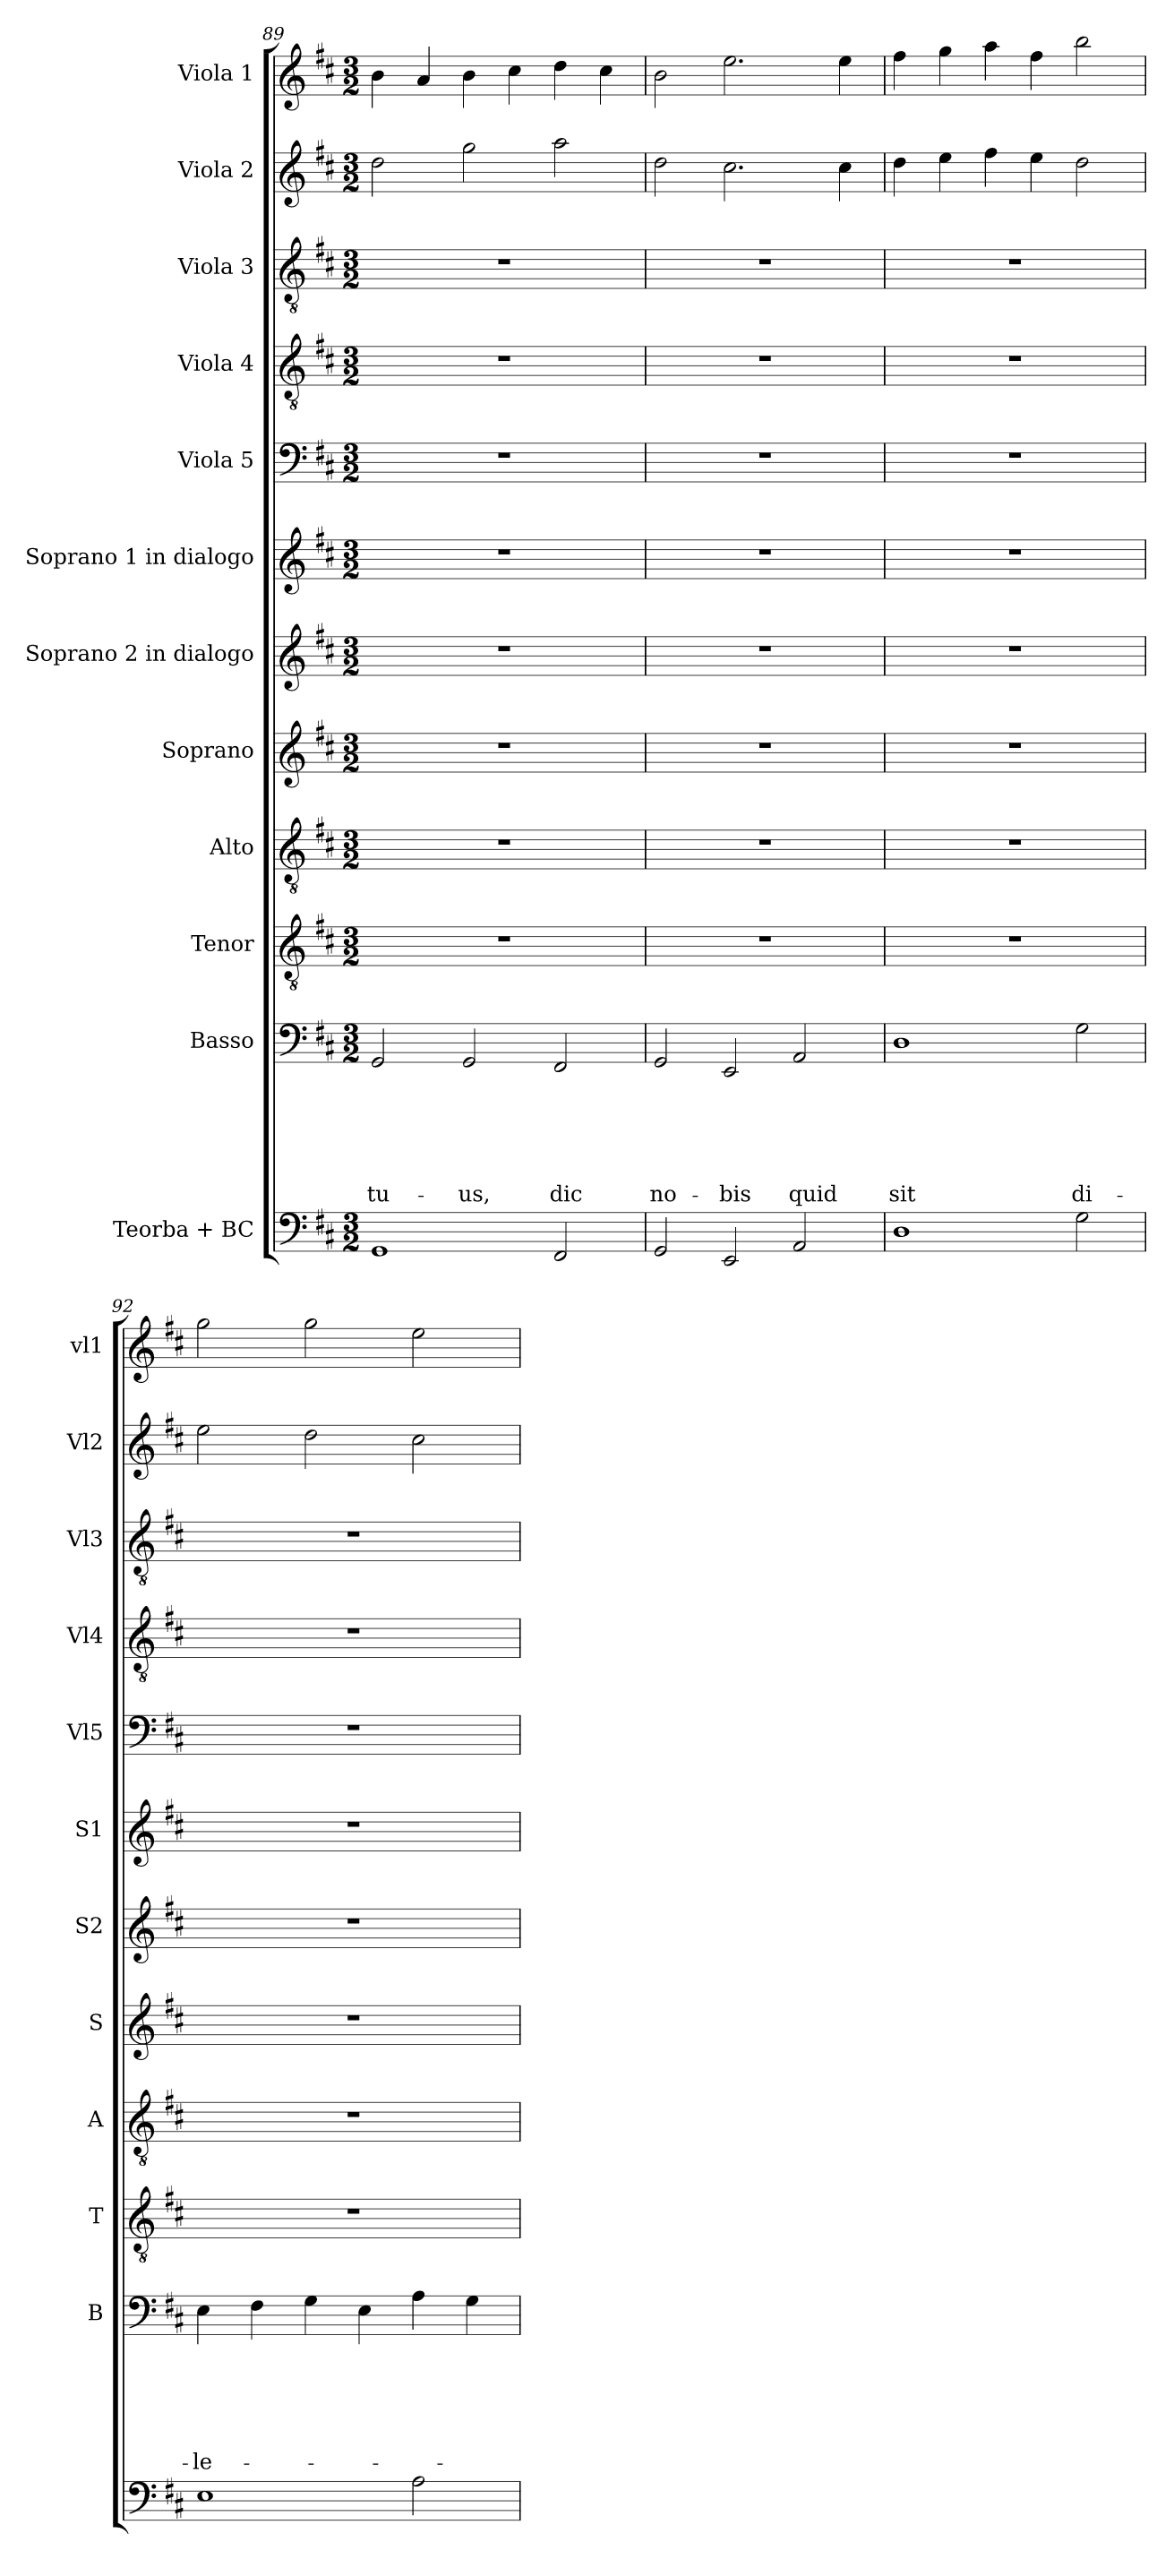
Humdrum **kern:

**kern	**kern	**text	**text	**text	**text	**text	**text	**kern	**kern	**kern	**kern	**kern	**kern	**kern	**kern	**kern	**kern
*part12	*part11	*part11	*part11	*part11	*part11	*part11	*part11	*part10	*part9	*part8	*part7	*part6	*part5	*part4	*part3	*part2	*part1
*staff12	*staff11	*staff11	*staff11	*staff11	*staff11	*staff11	*staff11	*staff10	*staff9	*staff8	*staff7	*staff6	*staff5	*staff4	*staff3	*staff2	*staff1
*I"Teorba + BC	*I"Basso	*	*	*	*	*	*	*I"Tenor	*I"Alto	*I"Soprano	*I"Soprano 2 in dialogo	*I"Soprano 1 in dialogo	*I"Viola 5	*I"Viola 4	*I"Viola 3	*I"Viola 2	*I"Viola 1
*	*I'B	*	*	*	*	*	*	*I'T	*I'A	*I'S	*I'S2	*I'S1	*I'Vl5	*I'Vl4	*I'Vl3	*I'Vl2	*I'vl1
!!LO:LB:g=z
*clefF4	*clefF4	*	*	*	*	*	*	*clefGv2	*clefGv2	*clefG2	*clefG2	*clefG2	*clefF4	*clefGv2	*clefGv2	*clefG2	*clefG2
*k[f#c#]	*k[f#c#]	*	*	*	*	*	*	*k[f#c#]	*k[f#c#]	*k[f#c#]	*k[f#c#]	*k[f#c#]	*k[f#c#]	*k[f#c#]	*k[f#c#]	*k[f#c#]	*k[f#c#]
*D:	*D:	*	*	*	*	*	*	*D:	*D:	*D:	*D:	*D:	*D:	*D:	*D:	*D:	*D:
*M3/2	*M3/2	*	*	*	*	*	*	*M3/2	*M3/2	*M3/2	*M3/2	*M3/2	*M3/2	*M3/2	*M3/2	*M3/2	*M3/2
=89	=89	=89	=89	=89	=89	=89	=89	=89	=89	=89	=89	=89	=89	=89	=89	=89	=89
!	!	!	!	!	!	!	!LO:LY:b	!	!	!	!	!	!	!	!	!	!
1GG	2GG/	.	.	.	.	.	tu-	1.r	1.r	1.r	1.r	1.r	1.r	1.r	1.r	2dd\	4b\
.	.	.	.	.	.	.	.	.	.	.	.	.	.	.	.	.	4a/
!	!	!	!	!	!	!	!LO:LY:b	!	!	!	!	!	!	!	!	!	!
.	2GG/	.	.	.	.	.	-us,	.	.	.	.	.	.	.	.	2gg\	4b\
.	.	.	.	.	.	.	.	.	.	.	.	.	.	.	.	.	4cc#\
!	!	!	!	!	!	!	!LO:LY:b	!	!	!	!	!	!	!	!	!	!
2FF#/	2FF#/	.	.	.	.	.	dic	.	.	.	.	.	.	.	.	2aa\	4dd\
.	.	.	.	.	.	.	.	.	.	.	.	.	.	.	.	.	4cc#\
=90	=90	=90	=90	=90	=90	=90	=90	=90	=90	=90	=90	=90	=90	=90	=90	=90	=90
!	!	!	!	!	!	!	!LO:LY:b	!	!	!	!	!	!	!	!	!	!
2GG/	2GG/	.	.	.	.	.	no-	1.r	1.r	1.r	1.r	1.r	1.r	1.r	1.r	2dd\	2b\
!	!	!	!	!	!	!	!LO:LY:b	!	!	!	!	!	!	!	!	!	!
2EE/	2EE/	.	.	.	.	.	-bis	.	.	.	.	.	.	.	.	2.cc#\	2.ee\
!	!	!	!	!	!	!	!LO:LY:b	!	!	!	!	!	!	!	!	!	!
2AA/	2AA/	.	.	.	.	.	quid	.	.	.	.	.	.	.	.	.	.
.	.	.	.	.	.	.	.	.	.	.	.	.	.	.	.	4cc#\	4ee\
=91	=91	=91	=91	=91	=91	=91	=91	=91	=91	=91	=91	=91	=91	=91	=91	=91	=91
!	!	!	!	!	!	!	!LO:LY:b	!	!	!	!	!	!	!	!	!	!
1D	1D	.	.	.	.	.	sit	1.r	1.r	1.r	1.r	1.r	1.r	1.r	1.r	4dd\	4ff#\
.	.	.	.	.	.	.	.	.	.	.	.	.	.	.	.	4ee\	4gg\
.	.	.	.	.	.	.	.	.	.	.	.	.	.	.	.	4ff#\	4aa\
.	.	.	.	.	.	.	.	.	.	.	.	.	.	.	.	4ee\	4ff#\
!	!	!	!	!	!	!	!LO:LY:b	!	!	!	!	!	!	!	!	!	!
2G\	2G\	.	.	.	.	.	di-	.	.	.	.	.	.	.	.	2dd\	2bb\
=92	=92	=92	=92	=92	=92	=92	=92	=92	=92	=92	=92	=92	=92	=92	=92	=92	=92
!	!	!	!	!	!	!	!LO:LY:b	!	!	!	!	!	!	!	!	!	!
1E	4E\	.	.	.	.	.	-le-	1.r	1.r	1.r	1.r	1.r	1.r	1.r	1.r	2ee\	2gg\
.	4F#\	.	.	.	.	.	.	.	.	.	.	.	.	.	.	.	.
.	4G\	.	.	.	.	.	.	.	.	.	.	.	.	.	.	2dd\	2gg\
.	4E\	.	.	.	.	.	.	.	.	.	.	.	.	.	.	.	.
2A\	4A\	.	.	.	.	.	.	.	.	.	.	.	.	.	.	2cc#\	2ee\
.	4G\	.	.	.	.	.	.	.	.	.	.	.	.	.	.	.	.
=	=	=	=	=	=	=	=	=	=	=	=	=	=	=	=	=	=
*-	*-	*-	*-	*-	*-	*-	*-	*-	*-	*-	*-	*-	*-	*-	*-	*-	*-
